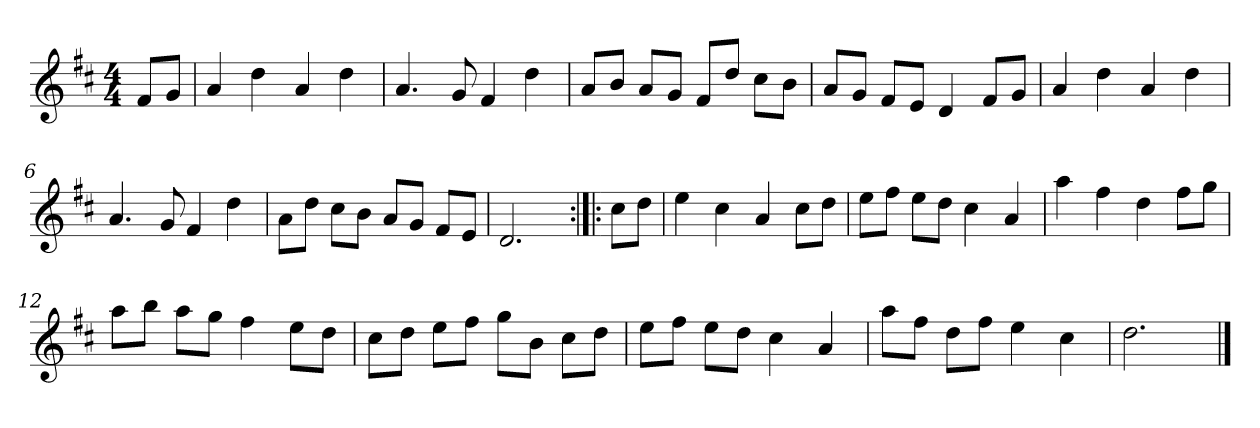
**kern
*part1
*staff1
*clefG2
*k[f#c#]
*D:
*M4/4
*MM120
=
8f#/L
8g/J
=1
4a
4dd
4a
4dd
=2
4.a
8g
4f#
4dd
=3
8a/L
8b/J
8a/L
8g/J
8f#/L
8dd/J
8cc#\L
8b\J
=4
8a/L
8g/J
8f#/L
8e/J
4d
8f#/L
8g/J
=5
4a
4dd
4a
4dd
=6
4.a
8g
4f#
4dd
=7
8a\L
8dd\J
8cc#\L
8b\J
8a/L
8g/J
8f#/L
8e/J
=8
2.d
=:|!|:
8cc#\L
8dd\J
=9
4ee
4cc#
4a
8cc#\L
8dd\J
=10
8ee\L
8ff#\J
8ee\L
8dd\J
4cc#
4a
=11
4aa
4ff#
4dd
8ff#\L
8gg\J
=12
8aa\L
8bb\J
8aa\L
8gg\J
4ff#
8ee\L
8dd\J
=13
8cc#\L
8dd\J
8ee\L
8ff#\J
8gg\L
8b\J
8cc#\L
8dd\J
=14
8ee\L
8ff#\J
8ee\L
8dd\J
4cc#
4a
=15
8aa\L
8ff#\J
8dd\L
8ff#\J
4ee
4cc#
=16
2.dd
==
*-
